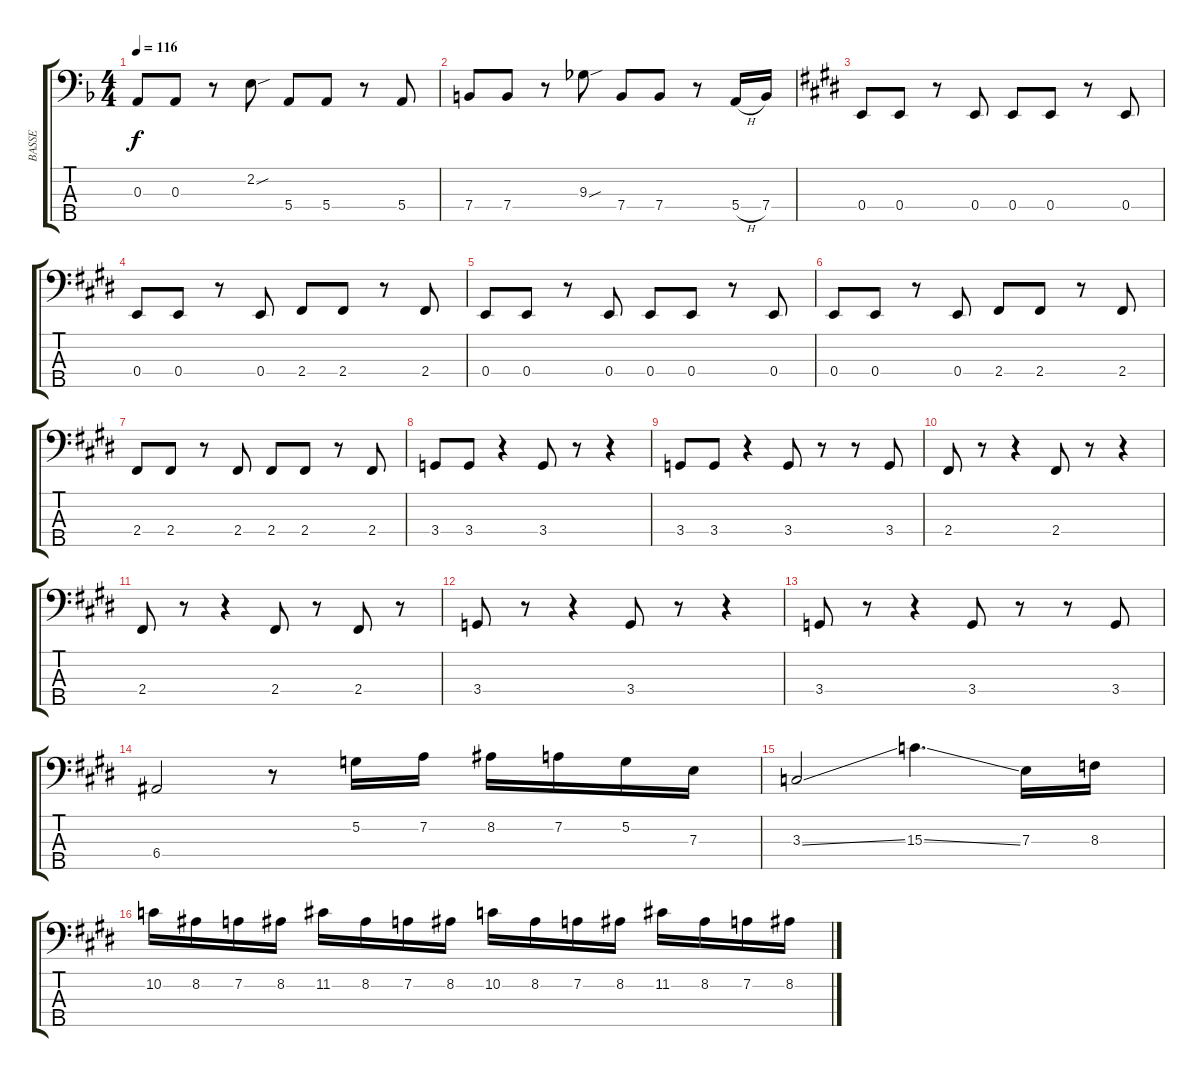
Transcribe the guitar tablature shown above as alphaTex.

\track ("BASSE" "BASSE") {instrument electricbassfinger}
\staff {score tabs}
\tuning (G2 D2 A1 E1 B0) {hide}
\ts (4 4)
\tempo 116
\clef f4
\ks f
0.3.8{dy f} 0.3.8 r.8 2.2{sou}.8 5.4.8 5.4.8 r.8 5.4.8 |
7.4.8 7.4.8 r.8 9.3{sou}.8 7.4.8 7.4.8 r.8 5.4{h}.16 7.4.16 |
\ks e
0.4.8 0.4.8 r.8 0.4.8 0.4.8 0.4.8 r.8 0.4.8 |
0.4.8 0.4.8 r.8 0.4.8 2.4.8 2.4.8 r.8 2.4.8 |
0.4.8 0.4.8 r.8 0.4.8 0.4.8 0.4.8 r.8 0.4.8 |
0.4.8 0.4.8 r.8 0.4.8 2.4.8 2.4.8 r.8 2.4.8 |
2.4.8 2.4.8 r.8 2.4.8 2.4.8 2.4.8 r.8 2.4.8 |
3.4.8 3.4.8 r.4 3.4.8 r.8 r.4 |
3.4.8 3.4.8 r.4 3.4.8 r.8 r.8 3.4.8 |
2.4.8 r.8 r.4 2.4.8 r.8 r.4 |
2.4.8 r.8 r.4 2.4.8 r.8 2.4.8 r.8 |
3.4.8 r.8 r.4 3.4.8 r.8 r.4 |
3.4.8 r.8 r.4 3.4.8 r.8 r.8 3.4.8 |
6.4.2 r.8 5.2.16 7.2.16 8.2.16 7.2.16 5.2.16 7.3.16 |
3.3{ss}.2 15.3{ss}.4{d} 7.3.16 8.3.16 |
10.2.16 8.2.16 7.2.16 8.2.16 11.2.16 8.2.16 7.2.16 8.2.16 10.2.16 8.2.16 7.2.16 8.2.16 11.2.16 8.2.16 7.2.16 8.2.16
